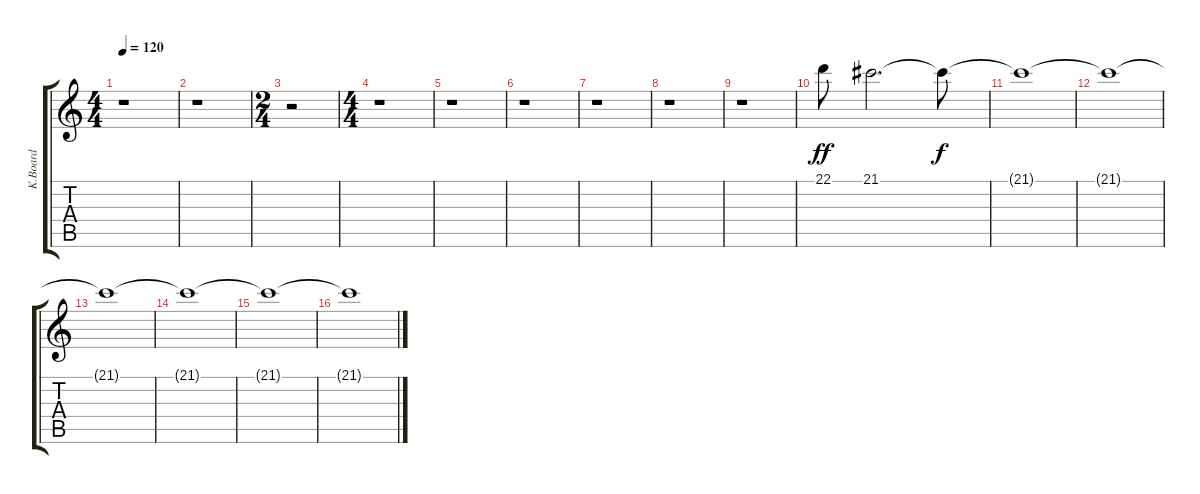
\track ("K.Board    (GS) " "K.Board   ") {instrument acousticgrandpiano}
\staff {score tabs}
\tuning (E4 B3 G3 D3 A2 E2) {hide}
\ts (4 4)
\tempo 120
\clef g2
\ks c
r.1{dy ff} |
r.1 |
\ts (2 4)
r.2 |
\ts (4 4)
r.1 |
r.1 |
r.1 |
r.1 |
r.1 |
r.1 |
22.1.8{volume 13 balance 0} 21.1.2{d balance 16} 21.1{t}.8{dy f} |
21.1{t}.1 |
21.1{t}.1 |
21.1{t}.1 |
21.1{t}.1 |
21.1{t}.1 |
21.1{t}.1
